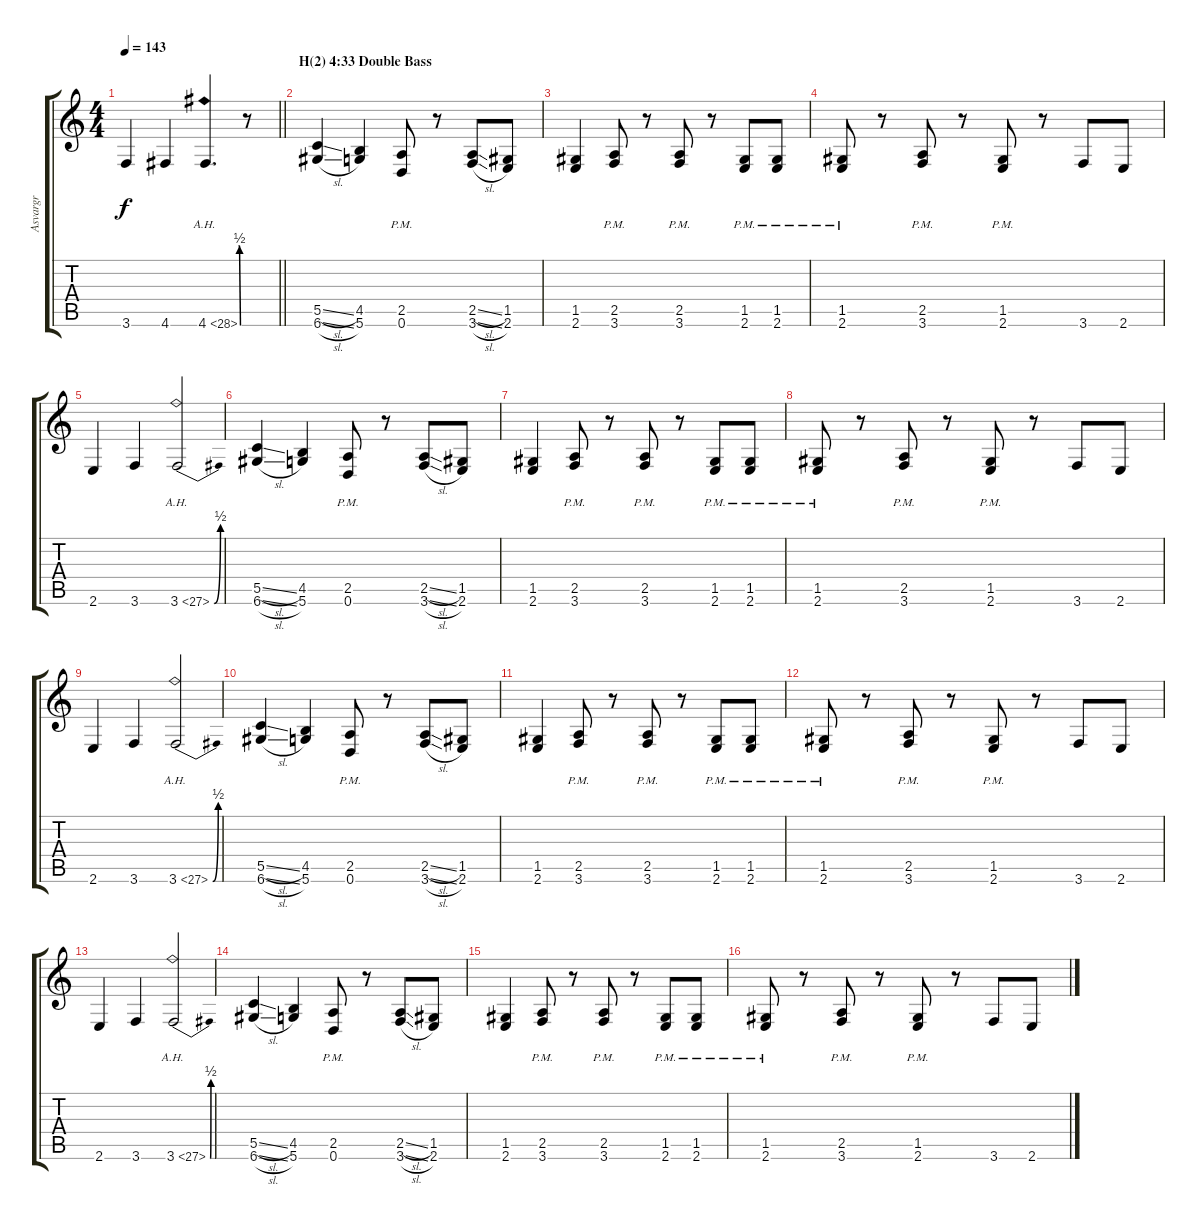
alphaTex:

\track ("Asvargr" "Asvargr") {instrument distortionguitar}
\staff {score tabs}
\tuning (D4 A3 F3 C3 G2 D2) {hide}
\ts (4 4)
\tempo 143
\clef g2
\barLineRight lightlight
\ks c
3.6{t}.4{dy f} 4.6.4 4.6{be (custom 0 0 30 0 45 2 60 2) ah 24}.4{d} r.8 |
\section ("" "H(2) 4:33 Double Bass")
(5.5{sl} 6.6{sl}).4 (4.5 5.6).4 (2.5{pm} 0.6{pm}).8 r.8 (2.5{sl} 3.6{sl}).8 (1.5 2.6).8 |
(1.5 2.6).4 (2.5{pm} 3.6{pm}).8 r.8 (2.5{pm} 3.6{pm}).8 r.8 (1.5{pm} 2.6{pm}).8 (1.5{pm} 2.6{pm}).8 |
(1.5{pm} 2.6{pm}).8 r.8 (2.5{pm} 3.6{pm}).8 r.8 (1.5{pm} 2.6{pm}).8 r.8 3.6.8 2.6.8 |
2.6.4 3.6.4 3.6{be (bend 0 0 60 2) ah 24}.2 |
(5.5{sl} 6.6{sl}).4 (4.5 5.6).4 (2.5{pm} 0.6{pm}).8 r.8 (2.5{sl} 3.6{sl}).8 (1.5 2.6).8 |
(1.5 2.6).4 (2.5{pm} 3.6{pm}).8 r.8 (2.5{pm} 3.6{pm}).8 r.8 (1.5{pm} 2.6{pm}).8 (1.5{pm} 2.6{pm}).8 |
(1.5{pm} 2.6{pm}).8 r.8 (2.5{pm} 3.6{pm}).8 r.8 (1.5{pm} 2.6{pm}).8 r.8 3.6.8 2.6.8 |
2.6.4 3.6.4 3.6{be (bend 0 0 60 2) ah 24}.2 |
(5.5{sl} 6.6{sl}).4 (4.5 5.6).4 (2.5{pm} 0.6{pm}).8 r.8 (2.5{sl} 3.6{sl}).8 (1.5 2.6).8 |
(1.5 2.6).4 (2.5{pm} 3.6{pm}).8 r.8 (2.5{pm} 3.6{pm}).8 r.8 (1.5{pm} 2.6{pm}).8 (1.5{pm} 2.6{pm}).8 |
(1.5{pm} 2.6{pm}).8 r.8 (2.5{pm} 3.6{pm}).8 r.8 (1.5{pm} 2.6{pm}).8 r.8 3.6.8 2.6.8 |
2.6.4 3.6.4 3.6{be (bend 0 0 60 2) ah 24}.2 |
(5.5{sl} 6.6{sl}).4 (4.5 5.6).4 (2.5{pm} 0.6{pm}).8 r.8 (2.5{sl} 3.6{sl}).8 (1.5 2.6).8 |
(1.5 2.6).4 (2.5{pm} 3.6{pm}).8 r.8 (2.5{pm} 3.6{pm}).8 r.8 (1.5{pm} 2.6{pm}).8 (1.5{pm} 2.6{pm}).8 |
(1.5{pm} 2.6{pm}).8 r.8 (2.5{pm} 3.6{pm}).8 r.8 (1.5{pm} 2.6{pm}).8 r.8 3.6.8 2.6.8
